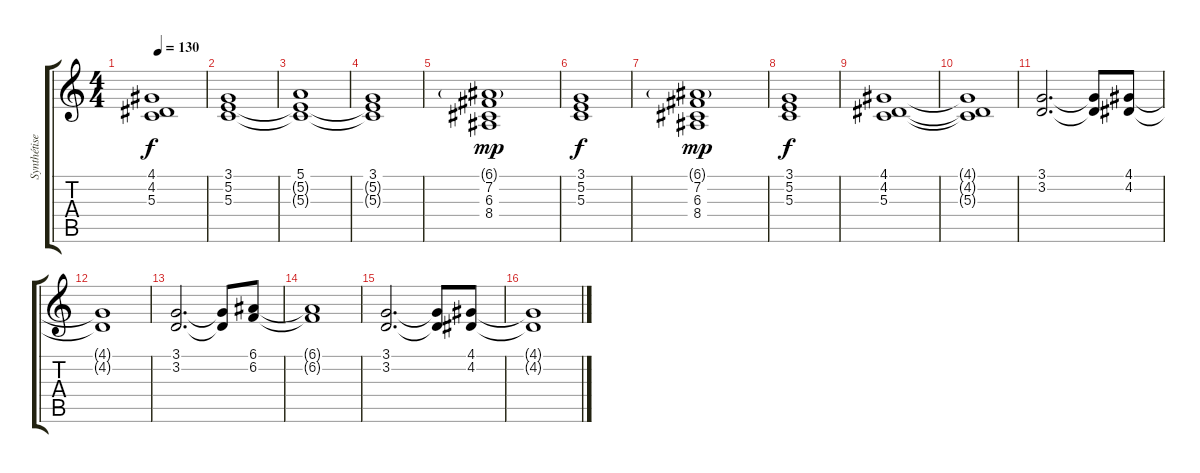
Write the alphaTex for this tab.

\track ("Synthétiseur" "Synthétise") {instrument stringensemble1}
\staff {score tabs}
\tuning (E4 B3 G3 D3 A2 E2) {hide}
\ts (4 4)
\tempo 130
\clef g2
\ks c
(4.1 4.2 5.3).1{dy f} |
(3.1 5.2 5.3).1 |
(5.1 5.2{t} 5.3{t}).1 |
(3.1 5.2{t} 5.3{t}).1 |
(6.1{g} 7.2 6.3 8.4).1{dy mp} |
(3.1 5.2 5.3).1{dy f} |
(6.1{g} 7.2 6.3 8.4).1{dy mp} |
(3.1 5.2 5.3).1{dy f} |
(4.1 4.2 5.3).1 |
(4.1{t} 4.2{t} 5.3{t}).1 |
(3.1 3.2).2{d} (3.1{t} 3.2{t}).8 (4.1 4.2).8 |
(4.1{t} 4.2{t}).1 |
(3.1 3.2).2{d} (3.1{t} 3.2{t}).8 (6.1 6.2).8 |
(6.1{t} 6.2{t}).1 |
(3.1 3.2).2{d} (3.1{t} 3.2{t}).8 (4.1 4.2).8 |
(4.1{t} 4.2{t}).1
